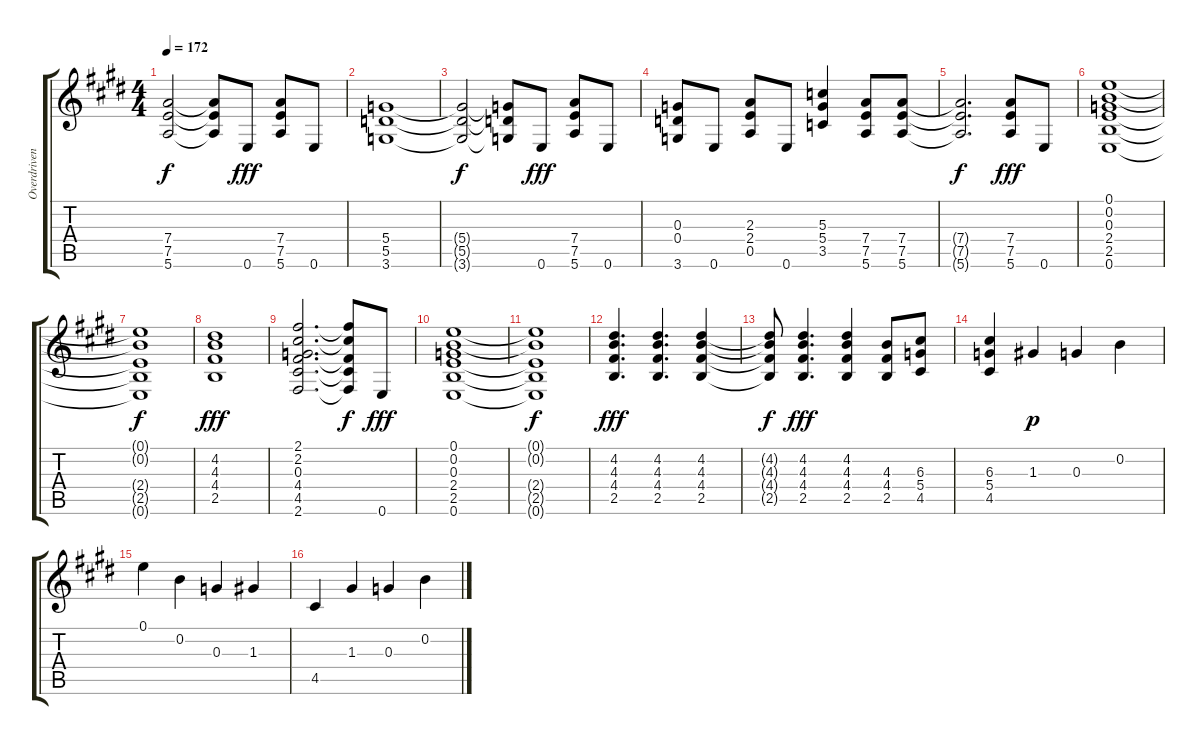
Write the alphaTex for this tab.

\track ("Overdriven Guitar 1" "Overdriven") {instrument overdrivenguitar}
\staff {score tabs}
\tuning (E4 B3 G3 D3 A2 E2) {hide}
\ts (4 4)
\tempo 172
\clef g2
\ks e
(7.4{t} 7.5{t} 5.6{t}).2{dy f} (7.4{t} 7.5{t} 5.6{t}).8 0.6.8{dy fff} (7.4 7.5 5.6).8 0.6.8 |
(5.4 5.5 3.6).1 |
(5.4{t} 5.5{t} 3.6{t}).2{dy f} (5.4{t} 5.5{t} 3.6{t}).8 0.6.8{dy fff} (7.4 7.5 5.6).8 0.6.8 |
(0.3 0.4 3.6).8 0.6.8 (2.3 2.4 0.5).8 0.6.8 (5.3 5.4 3.5).4 (7.4 7.5 5.6).8 (7.4 7.5 5.6).8 |
(7.4{t} 7.5{t} 5.6{t}).2{d dy f} (7.4 7.5 5.6).8{dy fff} 0.6.8 |
(0.1 0.2 0.3 2.4 2.5 0.6).1 |
(0.1{t} 0.2{t} 2.4{t} 2.5{t} 0.6{t}).1{dy f} |
(4.2 4.3 4.4 2.5).1{dy fff} |
(2.1 2.2 0.3 4.4 4.5 2.6).2{d} (2.1{t} 2.2{t} 4.4{t} 4.5{t} 2.6{t}).8{dy f} 0.6.8{dy fff} |
(0.1 0.2 0.3 2.4 2.5 0.6).1 |
(0.1{t} 0.2{t} 2.4{t} 2.5{t} 0.6{t}).1{dy f} |
(4.2 4.3 4.4 2.5).4{d dy fff} (4.2 4.3 4.4 2.5).4{d} (4.2 4.3 4.4 2.5).4 |
(4.2{t} 4.3{t} 4.4{t} 2.5{t}).8{dy f} (4.2 4.3 4.4 2.5).4{d dy fff} (4.2 4.3 4.4 2.5).4 (4.3 4.4 2.5).8 (6.3 5.4 4.5).8 |
(6.3 5.4 4.5).4 1.3.4{dy p volume 10} 0.3.4 0.2.4 |
0.1.4 0.2.4 0.3.4 1.3.4 |
4.5.4 1.3.4 0.3.4 0.2.4
